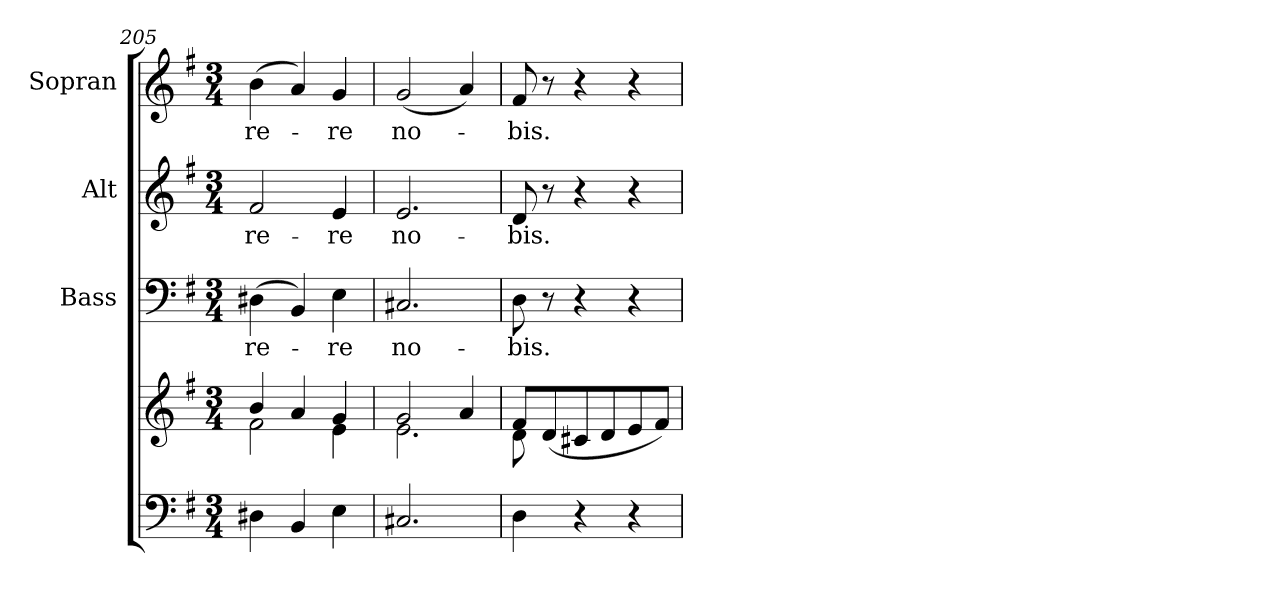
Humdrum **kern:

**kern	**kern	**kern	**text	**kern	**text	**kern	**text
*part4	*part4	*part3	*part3	*part2	*part2	*part1	*part1
*staff5	*staff4	*staff3	*staff3	*staff2	*staff2	*staff1	*staff1
*	*	*I"Bass	*	*I"Alt	*	*I"Sopran	*
*	*	*I'B.	*	*I'A.	*	*I'S.	*
*clefF4	*clefG2	*clefF4	*	*clefG2	*	*clefG2	*
*k[f#]	*k[f#]	*k[f#]	*	*k[f#]	*	*k[f#]	*
*G:	*G:	*G:	*	*G:	*	*G:	*
*M3/4	*M3/4	*M3/4	*	*M3/4	*	*M3/4	*
=205	=205	=205	=205	=205	=205	=205	=205
*	*^	*	*	*	*	*	*
!	!	!	!	!LO:LY:b	!	!LO:LY:b	!	!LO:LY:b
4D#X\	4b/	2f#\	(>4D#X\	-re-	2f#/	-re-	(>4b\	-re-
4BB/	4a/	.	4BB/)	.	.	.	4a/)	.
!	!	!	!	!LO:LY:b	!	!LO:LY:b	!	!LO:LY:b
4E\	4g/	4e\	4E\	-re	4e/	-re	4g/	-re
=206	=206	=206	=206	=206	=206	=206	=206	=206
!	!	!	!	!LO:LY:b	!	!LO:LY:b	!	!LO:LY:b
2.C#X/	2g/	2.e\	2.C#X/	no-	2.e/	no-	(<2g/	no-
.	4a/	.	.	.	.	.	4a/)	.
=207	=207	=207	=207	=207	=207	=207	=207	=207
!	!	!	!	!LO:LY:b	!	!LO:LY:b	!	!LO:LY:b
4D\	8f#/L	8d\	8D\	-bis.	8d/	-bis.	8f#/	-bis.
.	(<8d/	8ryy	8r	.	8r	.	8r	.
4r	8c#X/	2ryy	4r	.	4r	.	4r	.
.	8d/	.	.	.	.	.	.	.
4r	8e/	.	4r	.	4r	.	4r	.
.	8f#/J)	.	.	.	.	.	.	.
*	*v	*v	*	*	*	*	*	*
=	=	=	=	=	=	=	=
*-	*-	*-	*-	*-	*-	*-	*-
